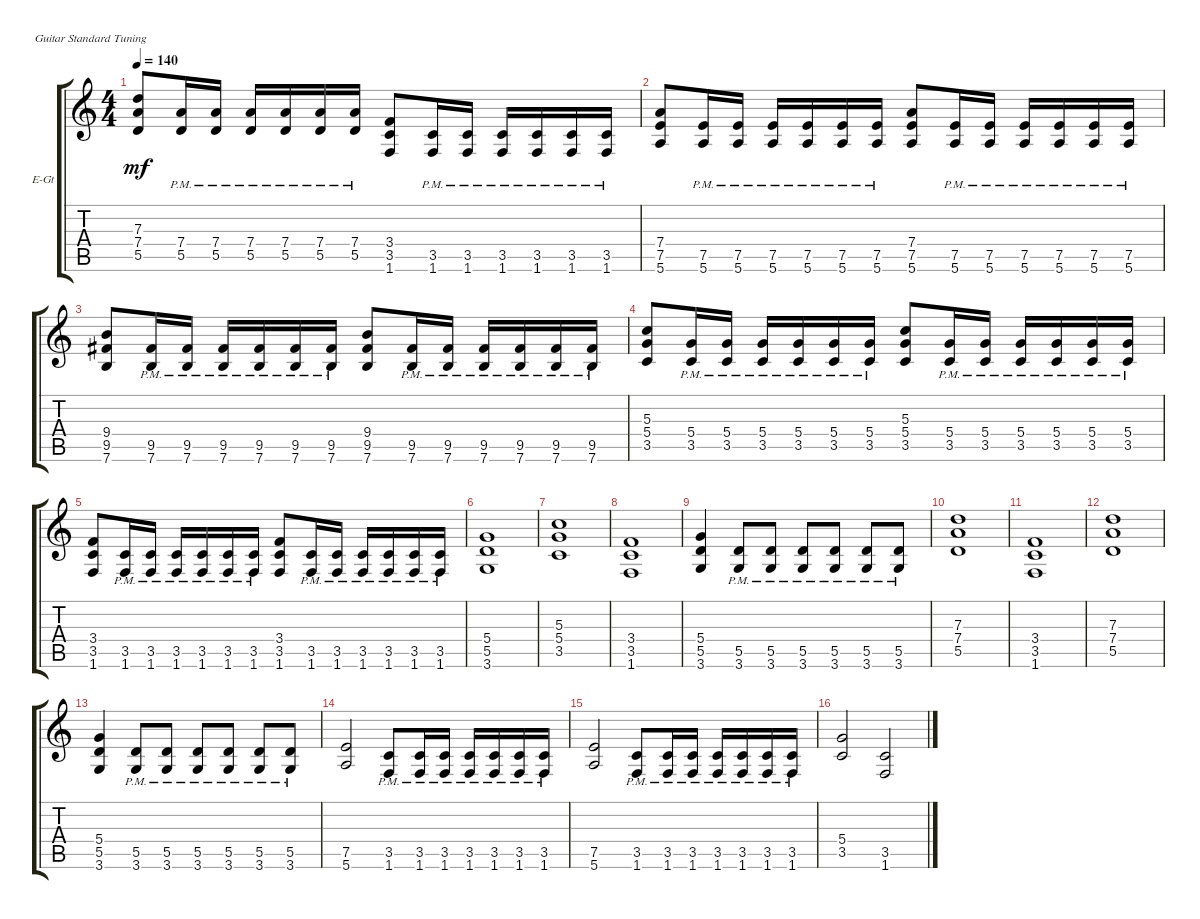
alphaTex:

\defaultSystemsLayout 4
\bracketExtendMode groupsimilarinstruments
\firstSystemTrackNameOrientation horizontal
\otherSystemsTrackNameOrientation horizontal
\track ("Mission" "E-Gt") {instrument distortionguitar}
\staff {score tabs}
\tuning (E4 B3 G3 D3 A2 E2)
\ts (4 4)
\tempo 140
\clef g2
\ks c
(5.5 7.4 7.3).8{dy mf} (5.5{pm} 7.4{pm}).16 (7.4{pm} 5.5{pm}).16 (5.5{pm} 7.4{pm}).16 (7.4{pm} 5.5{pm}).16 (5.5{pm} 7.4{pm}).16 (7.4{pm} 5.5{pm}).16 (1.6 3.5 3.4).8 (3.5{pm} 1.6{pm}).16 (1.6{pm} 3.5{pm}).16 (3.5{pm} 1.6{pm}).16 (1.6{pm} 3.5{pm}).16 (3.5{pm} 1.6{pm}).16 (1.6{pm} 3.5{pm}).16 |
(5.6 7.5 7.4).8 (7.5{pm} 5.6{pm}).16 (5.6{pm} 7.5{pm}).16 (7.5{pm} 5.6{pm}).16 (5.6{pm} 7.5{pm}).16 (7.5{pm} 5.6{pm}).16 (5.6{pm} 7.5{pm}).16 (7.4 7.5 5.6).8 (5.6{pm} 7.5{pm}).16 (7.5{pm} 5.6{pm}).16 (5.6{pm} 7.5{pm}).16 (7.5{pm} 5.6{pm}).16 (5.6{pm} 7.5{pm}).16 (7.5{pm} 5.6{pm}).16 |
(7.6 9.5 9.4).8 (7.6{pm} 9.5{pm}).16 (9.5{pm} 7.6{pm}).16 (7.6{pm} 9.5{pm}).16 (9.5{pm} 7.6{pm}).16 (7.6{pm} 9.5{pm}).16 (9.5{pm} 7.6{pm}).16 (9.5 7.6 9.4).8 (7.6{pm} 9.5{pm}).16 (9.5{pm} 7.6{pm}).16 (7.6{pm} 9.5{pm}).16 (9.5{pm} 7.6{pm}).16 (7.6{pm} 9.5{pm}).16 (9.5{pm} 7.6{pm}).16 |
(3.5 5.4 5.3).8 (3.5{pm} 5.4{pm}).16 (5.4{pm} 3.5{pm}).16 (3.5{pm} 5.4{pm}).16 (5.4{pm} 3.5{pm}).16 (3.5{pm} 5.4{pm}).16 (5.4{pm} 3.5{pm}).16 (3.5 5.4 5.3).8 (5.4{pm} 3.5{pm}).16 (3.5{pm} 5.4{pm}).16 (5.4{pm} 3.5{pm}).16 (3.5{pm} 5.4{pm}).16 (5.4{pm} 3.5{pm}).16 (3.5{pm} 5.4{pm}).16 |
(1.6 3.5 3.4).8 (3.5{pm} 1.6{pm}).16 (1.6{pm} 3.5{pm}).16 (3.5{pm} 1.6{pm}).16 (1.6{pm} 3.5{pm}).16 (3.5{pm} 1.6{pm}).16 (1.6{pm} 3.5{pm}).16 (1.6 3.5 3.4).8 (3.5{pm} 1.6{pm}).16 (1.6{pm} 3.5{pm}).16 (3.5{pm} 1.6{pm}).16 (1.6{pm} 3.5{pm}).16 (3.5{pm} 1.6{pm}).16 (1.6{pm} 3.5{pm}).16 |
(3.6 5.5 5.4).1 |
(3.5 5.4 5.3).1 |
(1.6 3.5 3.4).1 |
(3.6 5.5 5.4).4 (3.6{pm} 5.5{pm}).8 (3.6{pm} 5.5{pm}).8 (3.6{pm} 5.5{pm}).8 (3.6{pm} 5.5{pm}).8 (3.6{pm} 5.5{pm}).8 (3.6{pm} 5.5{pm}).8 |
(5.5 7.4 7.3).1 |
(1.6 3.5 3.4).1 |
(5.5 7.4 7.3).1 |
(3.6 5.5 5.4).4 (3.6{pm} 5.5{pm}).8 (5.5{pm} 3.6{pm}).8 (3.6{pm} 5.5{pm}).8 (5.5{pm} 3.6{pm}).8 (3.6{pm} 5.5{pm}).8 (3.6{pm} 5.5{pm}).8 |
(5.6 7.5).2 (1.6{pm} 3.5{pm}).8 (1.6{pm} 3.5{pm}).16 (3.5{pm} 1.6{pm}).16 (1.6{pm} 3.5{pm}).16 (3.5{pm} 1.6{pm}).16 (1.6{pm} 3.5{pm}).16 (3.5{pm} 1.6{pm}).16 |
(5.6 7.5).2 (1.6{pm} 3.5{pm}).8 (1.6{pm} 3.5{pm}).16 (3.5{pm} 1.6{pm}).16 (1.6{pm} 3.5{pm}).16 (3.5{pm} 1.6{pm}).16 (1.6{pm} 3.5{pm}).16 (3.5{pm} 1.6{pm}).16 |
(3.5 5.4).2 (1.6 3.5).2
